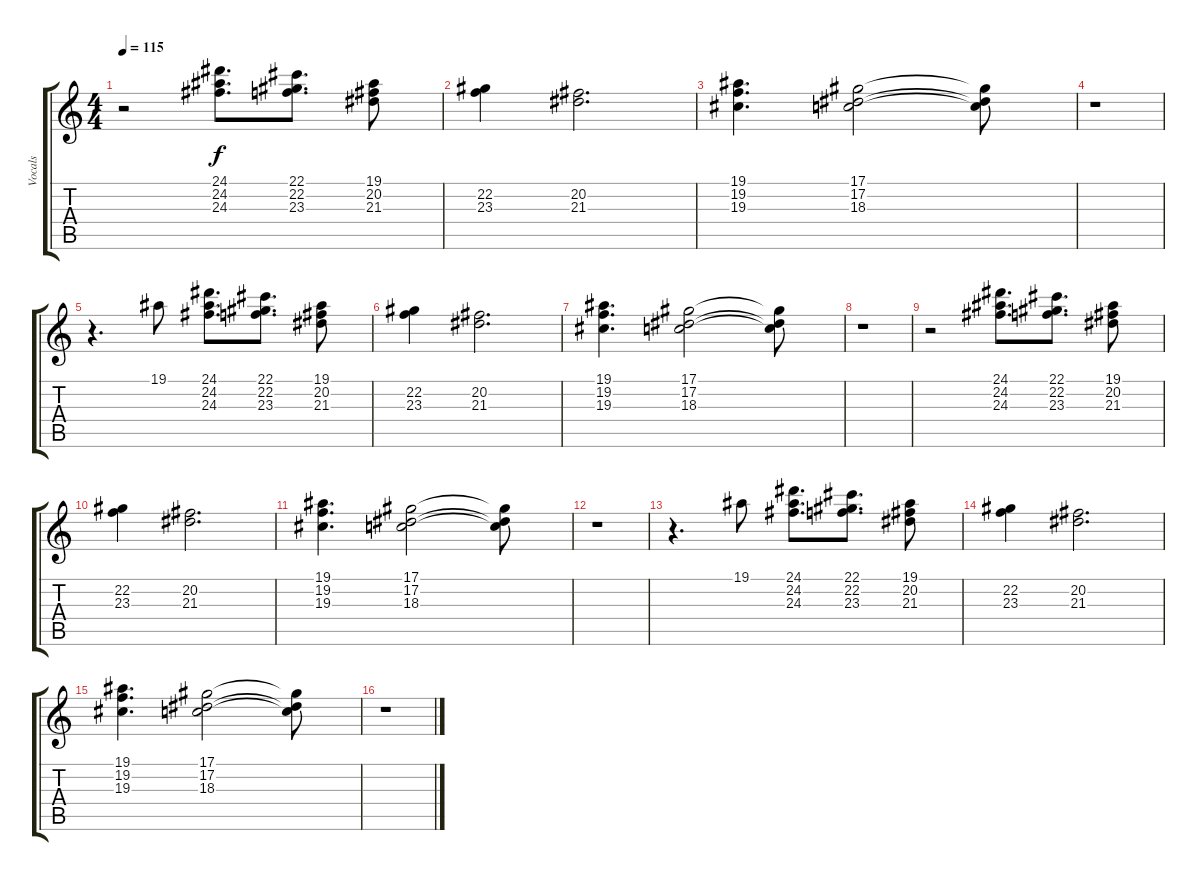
\track ("Vocals" "Vocals") {instrument synthvoice}
\staff {score tabs}
\tuning (Eb4 Bb3 Gb3 Db3 Ab2 Eb2) {hide}
\ts (4 4)
\tempo 115
\clef g2
\ks c
r.2{dy f} (24.1 24.2 24.3).8{d} (22.1 22.2 23.3).8{d} (19.1 20.2 21.3).8 |
(22.2 23.3).4 (20.2 21.3).2{d} |
(19.1 19.2 19.3).4{d} (17.1 17.2 18.3).2 (17.1{t} 17.2{t} 18.3{t}).8 |
r.1 |
r.4{d} 19.1.8 (24.1 24.2 24.3).8{d} (22.1 22.2 23.3).8{d} (19.1 20.2 21.3).8 |
(22.2 23.3).4 (20.2 21.3).2{d} |
(19.1 19.2 19.3).4{d} (17.1 17.2 18.3).2 (17.1{t} 17.2{t} 18.3{t}).8 |
r.1 |
r.2 (24.1 24.2 24.3).8{d} (22.1 22.2 23.3).8{d} (19.1 20.2 21.3).8 |
(22.2 23.3).4 (20.2 21.3).2{d} |
(19.1 19.2 19.3).4{d} (17.1 17.2 18.3).2 (17.1{t} 17.2{t} 18.3{t}).8 |
r.1 |
r.4{d} 19.1.8 (24.1 24.2 24.3).8{d} (22.1 22.2 23.3).8{d} (19.1 20.2 21.3).8 |
(22.2 23.3).4 (20.2 21.3).2{d} |
(19.1 19.2 19.3).4{d} (17.1 17.2 18.3).2 (17.1{t} 17.2{t} 18.3{t}).8 |
r.1
